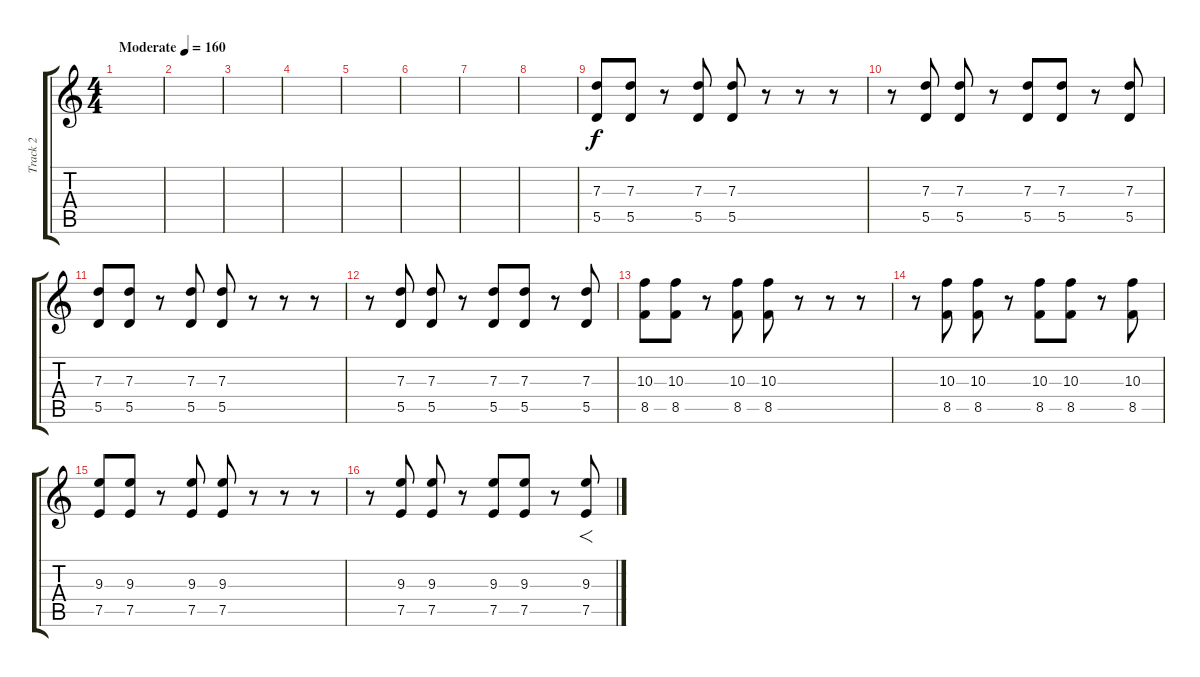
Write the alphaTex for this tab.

\track ("Track 2" "Track 2") {instrument distortionguitar}
\staff {score tabs}
\tuning (E4 B3 G3 D3 A2 D2) {hide}
\ts (4 4)
\tempo (160 "Moderate")
\clef g2
\ks c
|
|
|
|
|
|
|
|
(7.3 5.5).8 (7.3 5.5).8 r.8 (7.3 5.5).8 (7.3 5.5).8 r.8 r.8 r.8 |
r.8 (7.3 5.5).8 (7.3 5.5).8 r.8 (7.3 5.5).8 (7.3 5.5).8 r.8 (7.3 5.5).8 |
(7.3 5.5).8 (7.3 5.5).8 r.8 (7.3 5.5).8 (7.3 5.5).8 r.8 r.8 r.8 |
r.8 (7.3 5.5).8 (7.3 5.5).8 r.8 (7.3 5.5).8 (7.3 5.5).8 r.8 (7.3 5.5).8 |
(10.3 8.5).8 (10.3 8.5).8 r.8 (10.3 8.5).8 (10.3 8.5).8 r.8 r.8 r.8 |
r.8 (10.3 8.5).8 (10.3 8.5).8 r.8 (10.3 8.5).8 (10.3 8.5).8 r.8 (10.3 8.5).8 |
(9.3 7.5).8 (9.3 7.5).8 r.8 (9.3 7.5).8 (9.3 7.5).8 r.8 r.8 r.8 |
r.8 (9.3 7.5).8 (9.3 7.5).8 r.8 (9.3 7.5).8 (9.3 7.5).8 r.8 (9.3 7.5).8{f instrument distortionguitar}
